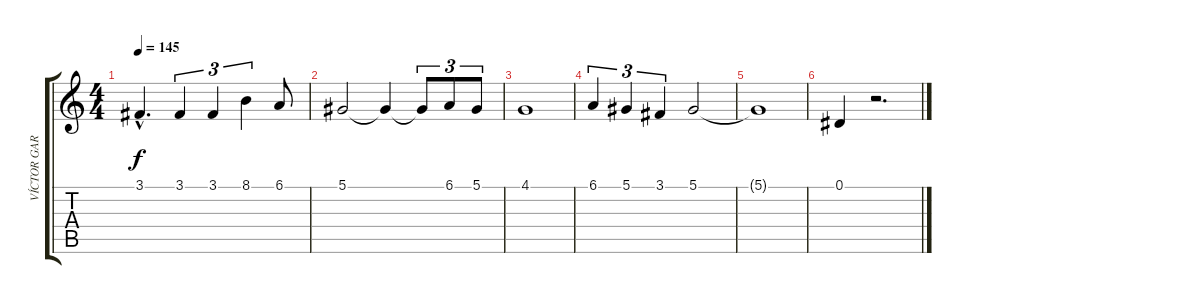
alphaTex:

\track ("VÍCTOR GARCÍA" "VÍCTOR GAR") {instrument clarinet}
\staff {score tabs}
\tuning (Eb4 Bb3 Gb3 Db3 Ab2 Eb2) {hide}
\ts (4 4)
\tempo 145
\clef g2
\ks c
3.1{hac}.4{d dy f} 3.1.4{tu (3 2)} 3.1.4{tu (3 2)} 8.1.4{tu (3 2)} 6.1.8 |
5.1.2 5.1{t}.4 5.1{t}.8{tu (3 2)} 6.1.8{tu (3 2)} 5.1.8{tu (3 2)} |
4.1.1 |
6.1.4{tu (3 2)} 5.1.4{tu (3 2)} 3.1.4{tu (3 2)} 5.1.2 |
5.1{t}.1 |
0.1.4 r.2{d}
